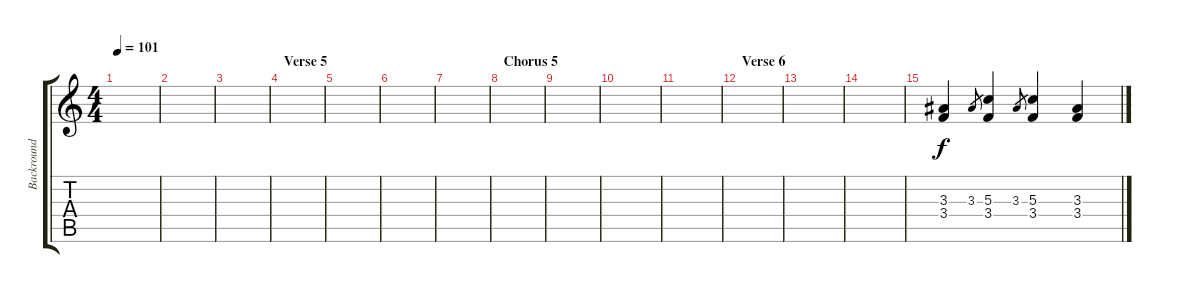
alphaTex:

\track ("Backround Acousitc Guitar" "Backround ") {instrument acousticguitarsteel}
\staff {score tabs}
\tuning (E4 B3 G3 D3 A2 E2) {hide}
\ts (4 4)
\tempo 101
\clef g2
\ks c
|
|
|
\section ("" "Verse 5")
|
|
|
|
\section ("" "Chorus 5")
|
|
|
|
\section ("" "Verse 6")
|
|
|
(3.3 3.4).4 3.3.8{gr} (5.3 3.4).4 3.3.8{gr} (5.3 3.4).4 (3.3 3.4).4
